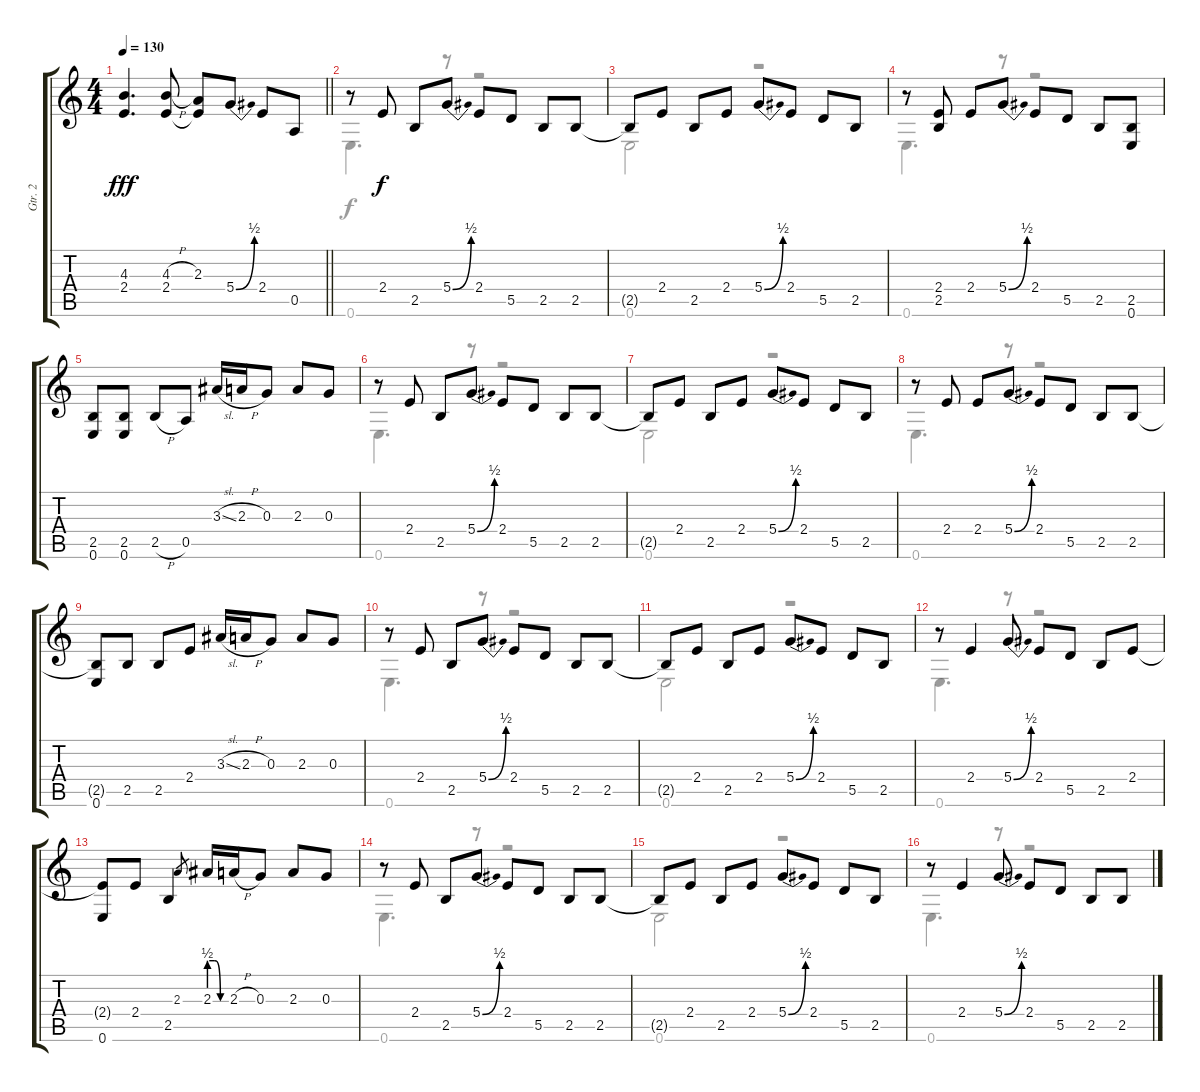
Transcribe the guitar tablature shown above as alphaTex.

\track ("Gtr. 2" "Gtr. 2") {instrument overdrivenguitar}
\staff {score tabs}
\tuning (E4 B3 G3 D3 A2 E2) {hide}
\voice
\ts (4 4)
\tempo 130
\clef g2
\barLineRight lightlight
\ks c
(4.3 2.4).4{d dy fff} (4.3{h} 2.4).8 (2.3 2.4{t}).8 5.4{be (bend 0 0 60 2)}.8 2.4.8 0.5.8 |
r.8 2.4.8{dy f} 2.5.8 5.4{be (bend 0 0 60 2)}.8 2.4.8 5.5.8 2.5.8 2.5.8 |
2.5{t}.8 2.4.8 2.5.8 2.4.8 5.4{be (bend 0 0 60 2)}.8 2.4.8 5.5.8 2.5.8 |
r.8 (2.4 2.5).8 2.4.8 5.4{be (bend 0 0 60 2)}.8 2.4.8 5.5.8 2.5.8 (2.5 0.6).8 |
(2.5 0.6).8 (2.5 0.6).8 2.5{h}.8 0.5.8 3.3{sl}.16 2.3{h}.16 0.3.8 2.3.8 0.3.8 |
r.8 2.4.8 2.5.8 5.4{be (bend 0 0 60 2)}.8 2.4.8 5.5.8 2.5.8 2.5.8 |
2.5{t}.8 2.4.8 2.5.8 2.4.8 5.4{be (bend 0 0 60 2)}.8 2.4.8 5.5.8 2.5.8 |
r.8 2.4.8 2.4.8 5.4{be (bend 0 0 60 2)}.8 2.4.8 5.5.8 2.5.8 2.5.8 |
(2.5{t} 0.6).8 2.5.8 2.5.8 2.4.8 3.3{sl}.16 2.3{h}.16 0.3.8 2.3.8 0.3.8 |
r.8 2.4.8 2.5.8 5.4{be (bend 0 0 60 2)}.8 2.4.8 5.5.8 2.5.8 2.5.8 |
2.5{t}.8 2.4.8 2.5.8 2.4.8 5.4{be (bend 0 0 60 2)}.8 2.4.8 5.5.8 2.5.8 |
r.8 2.4.4 5.4{be (bend 0 0 60 2)}.8 2.4.8 5.5.8 2.5.8 2.4.8 |
(2.4{t} 0.6).8 2.4.8 2.5.4 2.3.8{gr} 2.3{be (custom 0 2 20 2 40 0 60 0)}.16 2.3{h}.16 0.3.8 2.3.8 0.3.8 |
r.8 2.4.8 2.5.8 5.4{be (bend 0 0 60 2)}.8 2.4.8 5.5.8 2.5.8 2.5.8 |
2.5{t}.8 2.4.8 2.5.8 2.4.8 5.4{be (bend 0 0 60 2)}.8 2.4.8 5.5.8 2.5.8 |
r.8 2.4.4 5.4{be (bend 0 0 60 2)}.8 2.4.8 5.5.8 2.5.8 2.5.8
\voice
\clef g2
\ottava regular
\simile none
\barLineRight lightlight
\ks c
|
0.6.4{d} r.8 r.2 |
0.6.2 r.2 |
0.6.4{d} r.8 r.2 |
|
0.6.4{d} r.8 r.2 |
0.6.2 r.2 |
0.6.4{d} r.8 r.2 |
|
0.6.4{d} r.8 r.2 |
0.6.2 r.2 |
0.6.4{d} r.8 r.2 |
|
0.6.4{d} r.8 r.2 |
0.6.2 r.2 |
0.6.4{d} r.8 r.2
